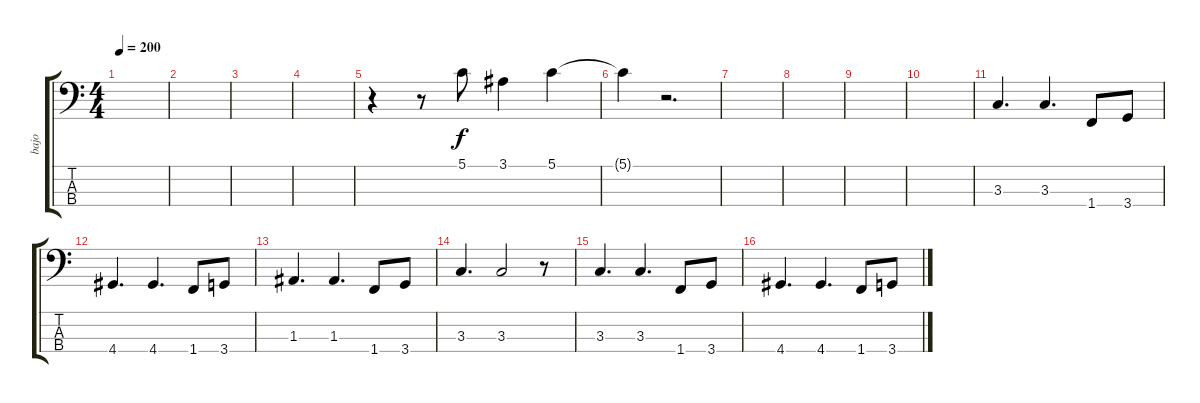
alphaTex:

\track ("bajo" "bajo") {instrument electricbasspick}
\staff {score tabs}
\tuning (G2 D2 A1 E1) {hide}
\ts (4 4)
\tempo 200
\clef f4
\ks c
|
|
|
|
r.4 r.8 5.1.8 3.1.4 5.1.4 |
5.1{t}.4 r.2{d} |
|
|
|
|
3.3.4{d} 3.3.4{d} 1.4.8 3.4.8 |
4.4.4{d} 4.4.4{d} 1.4.8 3.4.8 |
1.3.4{d} 1.3.4{d} 1.4.8 3.4.8 |
3.3.4{d} 3.3.2 r.8 |
3.3.4{d} 3.3.4{d} 1.4.8 3.4.8 |
4.4.4{d} 4.4.4{d} 1.4.8 3.4.8
